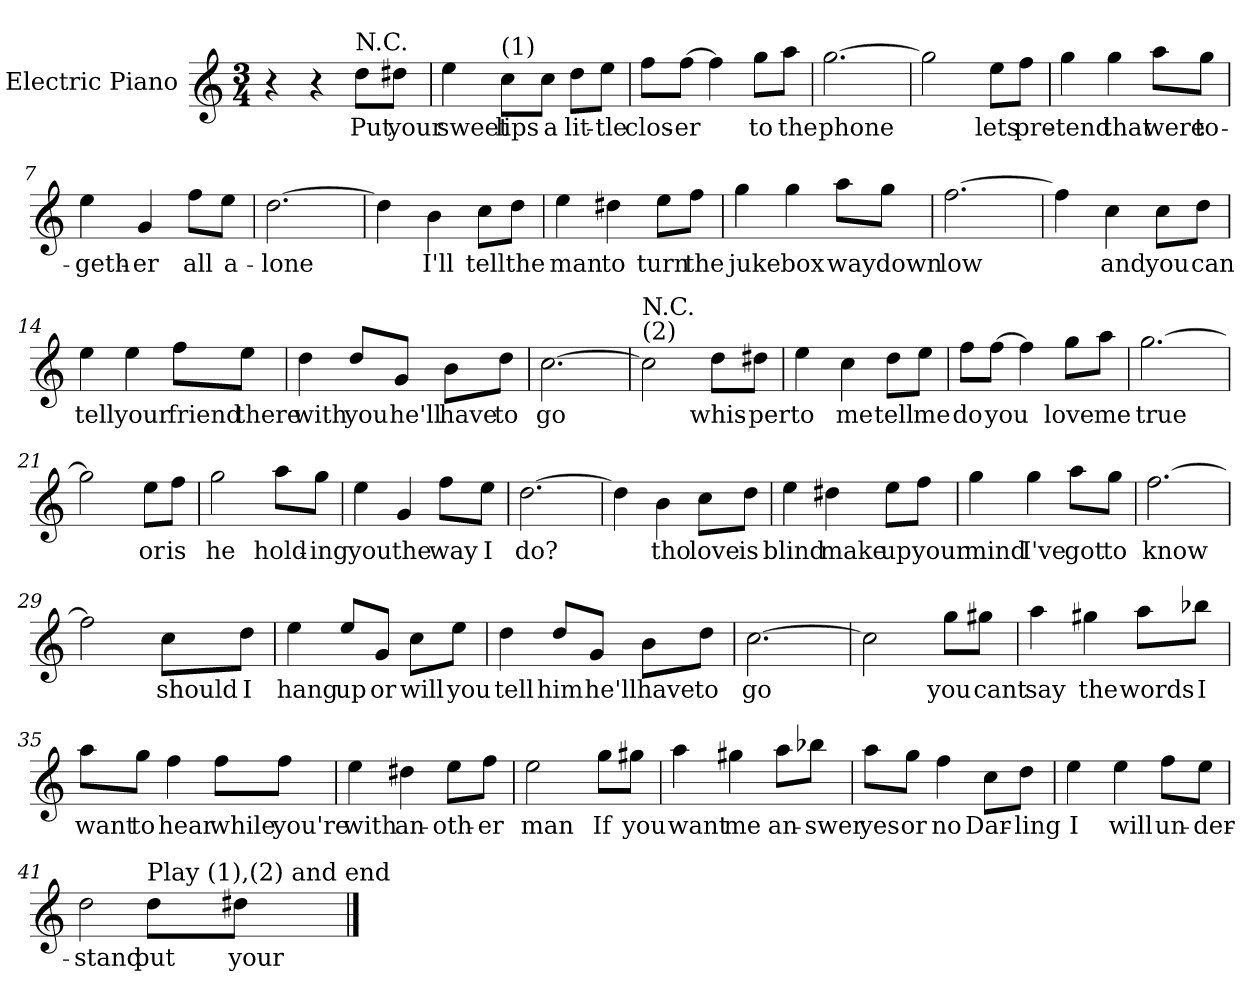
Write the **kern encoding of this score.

**kern	**text
*part1	*part1
*staff1	*staff1
*I"Electric Piano	*
*I'E.Pno	*
*clefG2	*
*k[]	*
*C:	*
*M3/4	*
=1	=1
4r	.
4r	.
!LO:TX:a:t=N.C.	!
8dd\L	Put
8dd#X\J	your
=2	=2
4ee\	sweet
!LO:TX:a:t=(1)	!
8cc\L	lips
8cc\J	a
8dd\L	lit-
8ee\J	-tle
=3	=3
8ff\L	clos-
[8ff\J	-er
4ff\]	.
8gg\L	to
8aa\J	the
=4	=4
[2.gg\	phone
=5	=5
2gg\]	.
8ee\L	lets
8ff\J	pre-
!!LO:LB:g=z
=6	=6
4gg\	-tend
4gg\	that
8aa\L	were
8gg\J	to-
=7	=7
4ee\	-geth-
4g/	-er
8ff\L	all
8ee\J	a-
=8	=8
[2.dd\	-lone
=9	=9
4dd\]	.
4b\	I'll
8cc\L	tell
8dd\J	the
=10	=10
4ee\	man
4dd#X\	to
8ee\L	turn
8ff\J	the
=11	=11
4gg\	juke
4gg\	box
8aa\L	way
8gg\J	down
=12	=12
[2.ff\	low
=13	=13
4ff\]	.
4cc\	and
8cc\L	you
8dd\J	can
!!LO:LB:g=z
=14	=14
4ee\	tell
4ee\	your
8ff\L	friend
8ee\J	there
=15	=15
4dd\	with
8dd/L	you
8g/J	he'll
8b\L	have
8dd\J	to
=16	=16
[2.cc\	go
=17	=17
!LO:TX:a:t=(2)	!
!LO:TX:a:t=N.C.	!
2cc\]	.
8dd\L	whis-
8dd#X\J	-per
!!LO:LB:g=z
=18	=18
4ee\	to
4cc\	me
8dd\L	tell
8ee\J	me
=19	=19
8ff\L	do
[8ff\J	you
4ff\]	.
8gg\L	love
8aa\J	me
=20	=20
[2.gg\	true
=21	=21
2gg\]	.
8ee\L	or
8ff\J	is
!!LO:LB:g=z
=22	=22
2gg\	he
8aa\L	hold-
8gg\J	-ing
=23	=23
4ee\	you
4g/	the
8ff\L	way
8ee\J	I
=24	=24
[2.dd\	do?
=25	=25
4dd\]	.
4b\	tho
8cc\L	love
8dd\J	is
!!LO:LB:g=z
=26	=26
4ee\	blind
4dd#X\	make
8ee\L	up
8ff\J	your
=27	=27
4gg\	mind
4gg\	I've
8aa\L	got
8gg\J	to
=28	=28
[2.ff\	know
=29	=29
2ff\]	.
8cc\L	should
8dd\J	I
!!LO:LB:g=z
=30	=30
4ee\	hang
8ee/L	up
8g/J	or
8cc\L	will
8ee\J	you
=31	=31
4dd\	tell
8dd/L	him
8g/J	he'll
8b\L	have
8dd\J	to
=32	=32
[2.cc\	go
=33	=33
2cc\]	.
8gg\L	you
8gg#X\J	cant
!!LO:LB:g=z
=34	=34
4aa\	say
4gg#X\	the
8aa\L	words
8bb-X\J	I
=35	=35
8aa\L	want
8gg\J	to
4ff\	hear
8ff\L	while
8ff\J	you're
=36	=36
4ee\	with
4dd#X\	an-
8ee\L	oth-
8ff\J	-er
=37	=37
2ee\	man
8gg\L	If
8gg#X\J	you
!!LO:LB:g=z
=38	=38
4aa\	want
4gg#X\	me
8aa\L	an-
8bb-X\J	-swer
=39	=39
8aa\L	yes
8gg\J	or
4ff\	no
8cc\L	Dar-
8dd\J	-ling
=40	=40
4ee\	I
4ee\	will
8ff\L	un-
8ee\J	-der-
=41	=41
2dd\	stand
!LO:TX:a:t=Play (1),(2) and end	!
8dd\L	put
8dd#X\J	your
==	==
*-	*-
